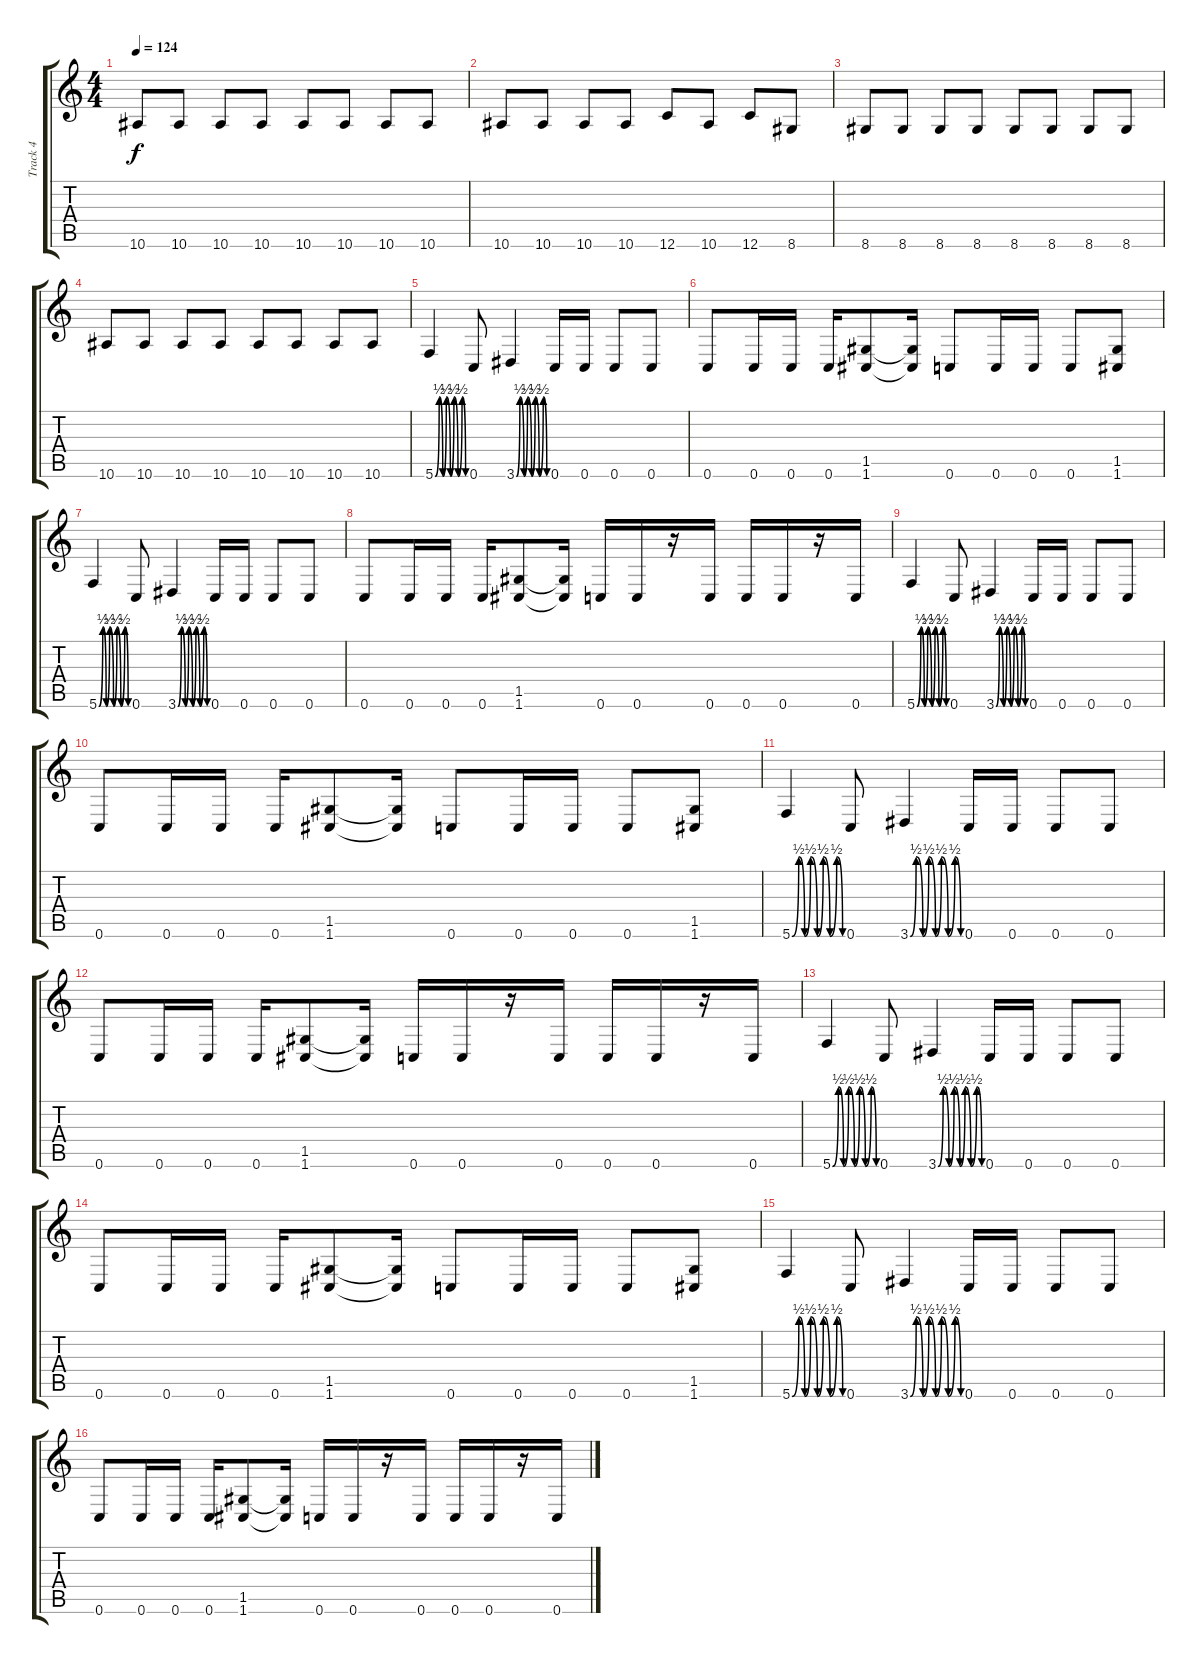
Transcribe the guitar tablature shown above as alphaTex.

\track ("Track 4" "Track 4") {instrument electricbasspick}
\staff {score tabs}
\tuning (D4 A3 F3 C3 G2 C2) {hide}
\ts (4 4)
\tempo 124
\clef g2
\ks c
10.6.8{dy f} 10.6.8 10.6.8 10.6.8 10.6.8 10.6.8 10.6.8 10.6.8 |
10.6.8 10.6.8 10.6.8 10.6.8 12.6.8 10.6.8 12.6.8 8.6.8 |
8.6.8 8.6.8 8.6.8 8.6.8 8.6.8 8.6.8 8.6.8 8.6.8 |
10.6.8 10.6.8 10.6.8 10.6.8 10.6.8 10.6.8 10.6.8 10.6.8 |
5.6{be (custom 0 0 8 2 15 0 22 2 30 0 37 2 45 0 53 2 60 0)}.4 0.6.8 3.6{be (custom 0 0 7 2 15 0 22 2 30 0 37 2 45 0 53 2 60 0)}.4 0.6.16 0.6.16 0.6.8 0.6.8 |
0.6.8 0.6.16 0.6.16 0.6.16 (1.5 1.6).8 (1.5{t} 1.6{t}).16 0.6.8 0.6.16 0.6.16 0.6.8 (1.5 1.6).8 |
5.6{be (custom 0 0 8 2 15 0 22 2 30 0 37 2 45 0 53 2 60 0)}.4 0.6.8 3.6{be (custom 0 0 7 2 15 0 22 2 30 0 37 2 45 0 53 2 60 0)}.4 0.6.16 0.6.16 0.6.8 0.6.8 |
0.6.8 0.6.16 0.6.16 0.6.16 (1.5 1.6).8 (1.5{t} 1.6{t}).16 0.6.16 0.6.16 r.16 0.6.16 0.6.16 0.6.16 r.16 0.6.16 |
5.6{be (custom 0 0 8 2 15 0 22 2 30 0 37 2 45 0 53 2 60 0)}.4 0.6.8 3.6{be (custom 0 0 7 2 15 0 22 2 30 0 37 2 45 0 53 2 60 0)}.4 0.6.16 0.6.16 0.6.8 0.6.8 |
0.6.8 0.6.16 0.6.16 0.6.16 (1.5 1.6).8 (1.5{t} 1.6{t}).16 0.6.8 0.6.16 0.6.16 0.6.8 (1.5 1.6).8 |
5.6{be (custom 0 0 8 2 15 0 22 2 30 0 37 2 45 0 53 2 60 0)}.4 0.6.8 3.6{be (custom 0 0 7 2 15 0 22 2 30 0 37 2 45 0 53 2 60 0)}.4 0.6.16 0.6.16 0.6.8 0.6.8 |
0.6.8 0.6.16 0.6.16 0.6.16 (1.5 1.6).8 (1.5{t} 1.6{t}).16 0.6.16 0.6.16 r.16 0.6.16 0.6.16 0.6.16 r.16 0.6.16 |
5.6{be (custom 0 0 8 2 15 0 22 2 30 0 37 2 45 0 53 2 60 0)}.4 0.6.8 3.6{be (custom 0 0 7 2 15 0 22 2 30 0 37 2 45 0 53 2 60 0)}.4 0.6.16 0.6.16 0.6.8 0.6.8 |
0.6.8 0.6.16 0.6.16 0.6.16 (1.5 1.6).8 (1.5{t} 1.6{t}).16 0.6.8 0.6.16 0.6.16 0.6.8 (1.5 1.6).8 |
5.6{be (custom 0 0 8 2 15 0 22 2 30 0 37 2 45 0 53 2 60 0)}.4 0.6.8 3.6{be (custom 0 0 7 2 15 0 22 2 30 0 37 2 45 0 53 2 60 0)}.4 0.6.16 0.6.16 0.6.8 0.6.8 |
0.6.8 0.6.16 0.6.16 0.6.16 (1.5 1.6).8 (1.5{t} 1.6{t}).16 0.6.16 0.6.16 r.16 0.6.16 0.6.16 0.6.16 r.16 0.6.16
